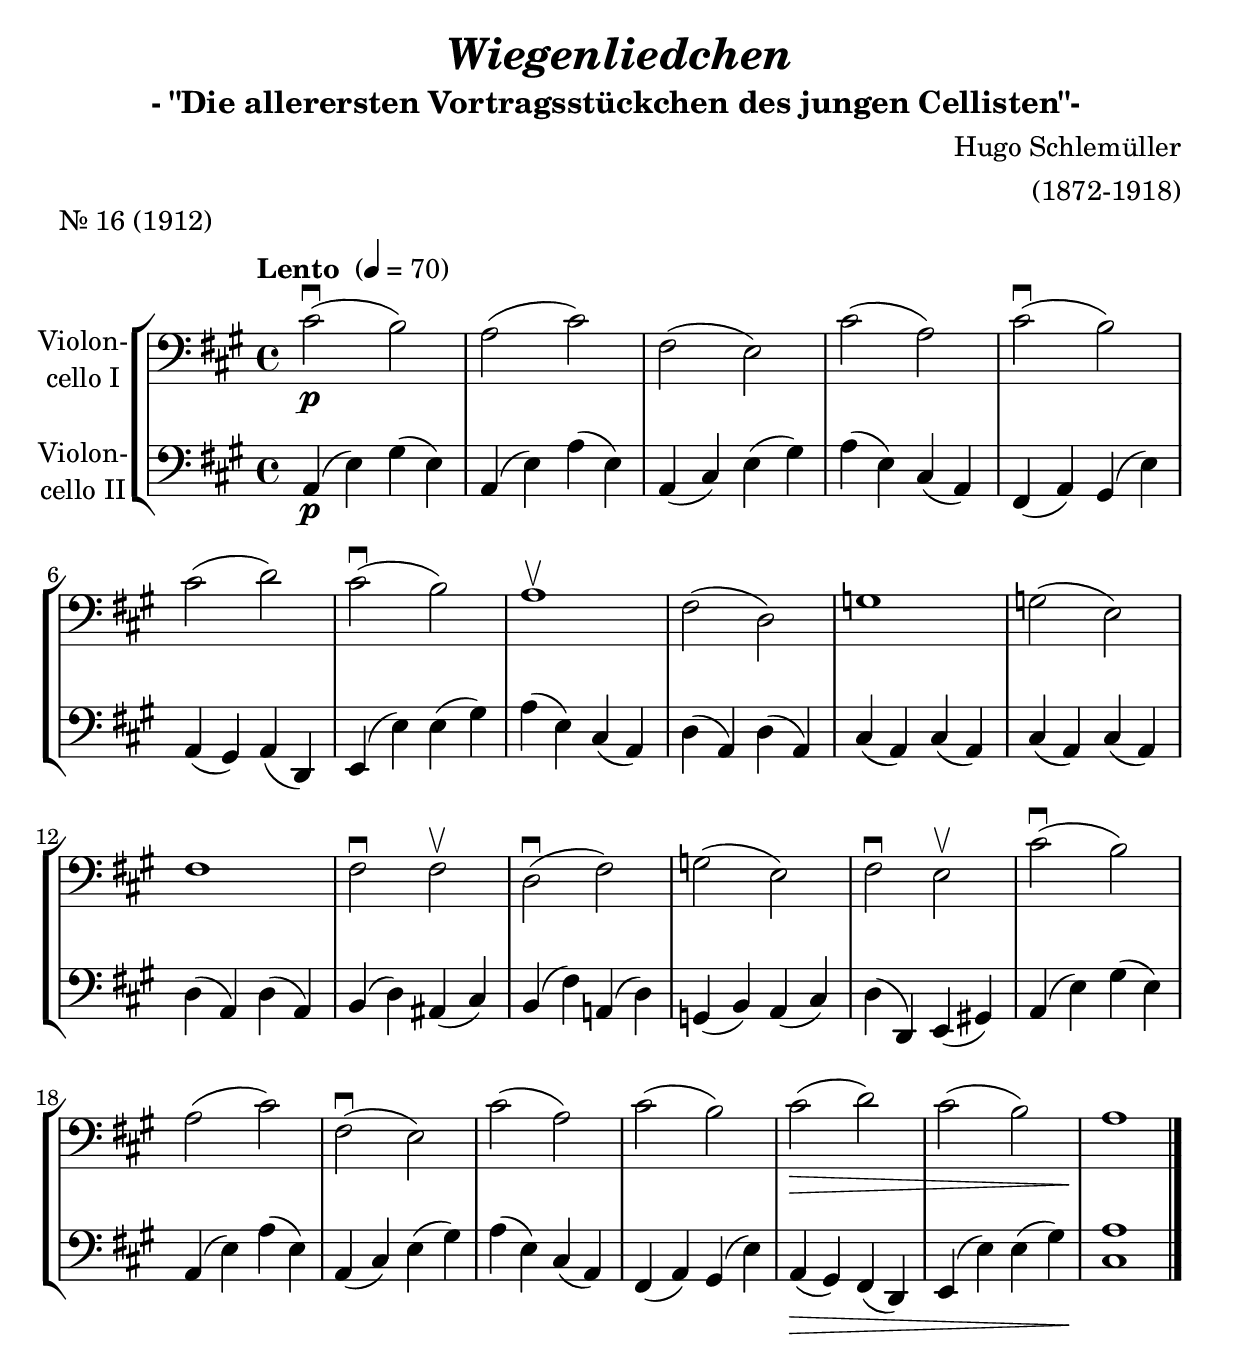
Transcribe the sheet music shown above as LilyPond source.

\version "2.18.2"
\include "deutsch.ly"

#(set-global-staff-size 24)

\header {
  title     = \markup \bold \italic "Wiegenliedchen"
  subtitle  = "- \"Die allerersten Vortragsstückchen des jungen Cellisten\"- "
  composer  = "Hugo Schlemüller"
  arranger  = "(1872-1918)"
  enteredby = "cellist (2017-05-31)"
  piece     = "Nr. 16 (1912)"
}

voiceconsts = {
  \key a \major
  \time 4/4
  \clef "bass"
%  \numericTimeSignature
  \compressFullBarRests
  % Set default beaming for all staves
%  \set Timing.beamExceptions = #'()
%  \set Timing.baseMoment     = #(ly:make-moment 1 4)
%  \set Timing.beatStructure  = #'(1 1 1 1)
  \tempo "Lento " 4=70
}

mikl = "clarinet"
mist = "cello"
%mist = "string ensemble 1"
miba = "bassoon"
%miba = "harpsichord"
milo = "drawbar organ"

arco = \markup \bold \italic "arco"
rit  = \mark \markup \box "rit."
pizz = \markup \bold \italic "pizz."

va = \relative c' {
  \voiceconsts

  cis2(\downbow\p h)
  a( cis)
  fis,( e)
  cis'( a)

  cis(\downbow h)
  cis( d)
  cis(\downbow h)
  a1\upbow
  fis2( d)

  g1
  g2( e)
  fis1
  fis2\downbow fis\upbow
  d(\downbow fis)

  g( e)
  fis\downbow e\upbow
  cis'(\downbow h)
  a( cis)
  fis,(\downbow e)

  cis'( a)
  cis( h)
  cis(\> d)
  cis( h)
  a1\! \bar "|."
}

vb = \relative c {
  \voiceconsts

  a4(\p e') gis( e)
  a,( e') a( e)
  a,( cis) e( gis)
  a( e) cis( a)

  fis( a) gis( e')
  a,( gis) a( d,)
  e( e') e( gis)
  a( e) cis( a)
  d( a) d( a)

  cis( a) cis( a)
  cis( a) cis( a)
  d( a) d( a)
  h( d) ais( cis)
  h( fis') a,!( d)

  g,( h) a( cis)
  d( d,) e( gis!)
  a( e') gis( e)
  a,( e') a( e)
  a,( cis) e(gis)

  a( e) cis( a)
  fis( a) gis( e')
  a,(\> gis) fis( d)
  e( e') e( gis)
  <cis, a'>1\! \bar "|."
}


music = \new StaffGroup <<
      \new Staff {
	\set Staff.midiInstrument = \mist
	\set Staff.instrumentName = \markup \center-column { "Violon-" "cello I" }
	\transpose a a { \va }
      }

      \new Staff {
	\set Staff.midiInstrument = \miba
	\set Staff.instrumentName = \markup \center-column { "Violon-" "cello II" }
	\transpose a a { \vb }
      }
>>

\book {
  \score {
    \music
    \layout {}
  }

  \score {
    \unfoldRepeats \music

    \midi {
      \context {
        \Score
      }
    }
  }
}
